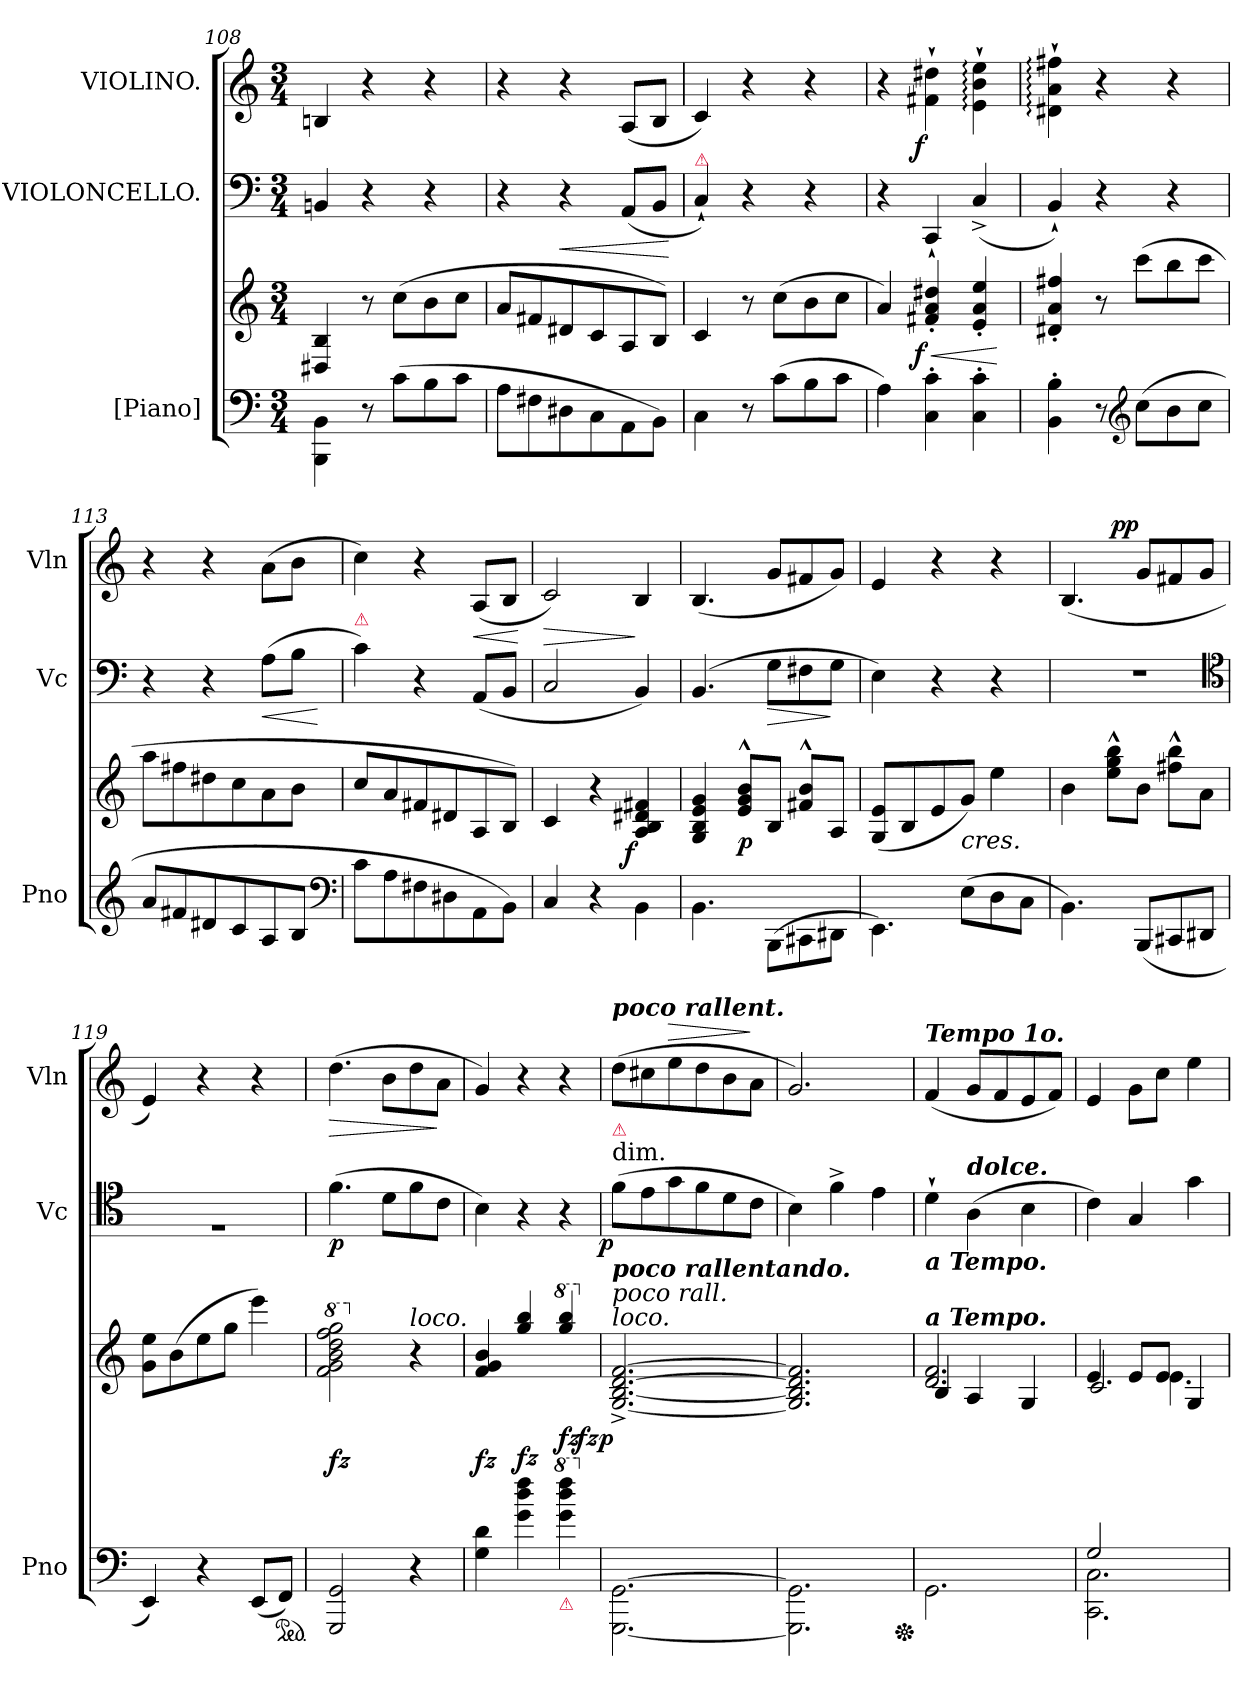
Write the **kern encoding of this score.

**kern	**kern	**dynam	**kern	**dynam	**kern	**dynam
*part3	*part3	*part3	*part2	*part2	*part1	*part1
*staff4	*staff3	*staff3/4	*staff2	*staff2	*staff1	*staff1
*I"[Piano]	*	*	*I"VIOLONCELLO.	*	*I"VIOLINO.	*
*I'Pno	*	*	*I'Vc	*	*I'Vln	*
*clefF4	*clefG2	*	*clefF4	*	*clefG2	*
*k[]	*k[]	*	*k[]	*	*k[]	*
*M3/4	*M3/4	*	*M3/4	*	*M3/4	*
=108	=108	=108	=108	=108	=108	=108
4BBB\ 4BB\	4D#X/ 4B/	.	4BBn	.	4Bn	.
8r	8r	.	4r	.	4r	.
(>8cL	(>8ccL	.	.	.	.	.
8B	8b	.	4r	.	4r	.
8cJ	8ccJ	.	.	.	.	.
=109	=109	=109	=109	=109	=109	=109
8AL	8aL	.	4r	.	4r	.
8F#X	8f#X	.	.	.	.	.
!	!	!	!	!LO:HP:b	!	!
8D#X	8d#X	.	4r	<	4r	.
8C	8c	.	.	.	.	.
8AA	8A	.	(<8AAL	.	(<8AL	.
8BBJ)	8BJ)	.	8BBJ	.	8BJ	.
.	.	.	.	[	.	.
=110	=110	=110	=110	=110	=110	=110
!	!	!	!LO:TX:a:color=crimson:t=⚠	!	!	!
4C\	4c	.	4C`<)	.	4c)	.
8r	8r	.	4r	.	4r	.
(>8cL	(>8ccL	.	.	.	.	.
8B	8b	.	4r	.	4r	.
8cJ	8ccJ	.	.	.	.	.
=111	=111	=111	=111	=111	=111	=111
4A)	4a/)	.	4r	.	4r	.
!	!	!LO:DY:n=1:rj	!	!	!	!LO:DY:rj
4C'> 4c'>	4f#X'< 4a'< 4dd#X'<	< f	4CC`	.	4f#X`>\ 4dd#X`>\	f
4C'> 4c'>	4e'< 4a'< 4ee'<	.	(<4C^>	.	4e:`>\ 4b:`>\ 4ee:`>\	.
.	.	[	.	.	.	.
=112	=112	=112	=112	=112	=112	=112
4BB'> 4B'>	4d#X'< 4a'< 4ff#X'<	.	4BB`<)	.	4d#X:`>\ 4a:`>\ 4ff#X:`>\	.
8r	8r	.	4r	.	4r	.
*clefG2	*	*	*	*	*	*
(>8ccL	(>8cccL	.	.	.	.	.
8b	8bb	.	4r	.	4r	.
8ccJ	8cccJ	.	.	.	.	.
=113	=113	=113	=113	=113	=113	=113
8aL	8aaL	.	4r	.	4r	.
8f#X	8ff#X	.	.	.	.	.
8d#X	8dd#X	.	4r	.	4r	.
8c	8cc	.	.	.	.	.
!	!	!	!	!LO:HP:b	!	!
8A	8a	.	(>8AL	<	(8a\L	.
8BJ	8bJ	.	8BJ	.	8b\J	.
*clefF4	*	*	*	*	*	*
.	.	.	.	[	.	.
=114	=114	=114	=114	=114	=114	=114
!	!	!	!LO:TX:a:color=crimson:t=⚠	!	!	!
8cL	8ccL	.	4c)	.	4cc)	.
8A	8a	.	.	.	.	.
8F#X	8f#X	.	4r	.	4r	.
8D#X	8d#X	.	.	.	.	.
!	!	!	!	!LO:HP:a	!	!
8AA\	8A/	.	(<8AAL	<	(<8AL	.
8BB\J)	8B/J)	.	8BBJ	.	8BJ	.
.	.	.	.	[	.	.
=115	=115	=115	=115	=115	=115	=115
!	!	!	!	!LO:HP:a	!	!
4C/	4c	.	2C	>	2c)	.
4r	4r	.	.	.	.	.
!	!	!LO:DY:rj	!	!	!	!
4BB\	4A/ 4B/ 4d#X/ 4f#X/	f	4BB)	]	4B	.
=116	=116	=116	=116	=116	=116	=116
4.BB\	4G/ 4B/ 4e/ 4g/	.	(>4.BB	.	(<4.B	.
.	8e^^> 8g^^> 8b^^>L	p	.	.	.	.
!	!	!	!	!LO:HP:b	!	!
(8BBBL	8BJ	.	8GL	>	8gL	.
8CC#X	8f#X^^> 8b^^>L	.	8F#X	.	8f#X	.
8DD#X\J	8A/J	.	8GJ	]	8gJ)	.
=117	=117	=117	=117	=117	=117	=117
4.EE\)	(<8G/ 8e/L	.	4E)	.	4e	.
.	8B	.	.	.	.	.
.	8e	.	4r	.	4r	.
!	!LO:TX:c:i:t=cres.	!	!	!	!	!
(>8EL	8gJ)	.	.	.	.	.
8D	4ee	.	4r	.	4r	.
8CJ	.	.	.	.	.	.
=118	=118	=118	=118	=118	=118	=118
4.BB\)	4b	.	2.rF	.	(<4.B	.
.	8ee^^> 8gg^^> 8bb^^>L	.	.	.	.	.
!	!	!	!	!	!	!LO:DY:a:rj
(<8BBBL	8bJ	.	.	.	8gL	pp
8CC#X	8ff#X^^> 8bb^^>L	.	.	.	8f#X	.
8DD#XJ	8aJ	.	.	.	8gJ	.
*	*	*	*clefC4	*	*	*
=119	=119	=119	=119	=119	=119	=119
4EE)	8g 8eeL	.	2.rF	.	4e)	.
.	(>8b	.	.	.	.	.
4r	8ee	.	.	.	4r	.
.	8ggJ	.	.	.	.	.
(<8EEL	4eee)	.	.	.	4r	.
8FFJ)	.	.	.	.	.	.
*ped	*	*	*	*	*	*
=120	=120	=120	=120	=120	=120	=120
*	*8va	*	*	*	*	*
!	!	!	!	!	!	!LO:HP:b
2GGG 2GG	2ff 2gg 2bb 2ddd 2fff 2ggg	fz	(>4.f	p	(>4.dd	>
.	.	.	8dL	.	8bL	.
*	*X8va	*	*	*	*	*
!	!LO:TX:a:i:t=loco.	!	!	!	!	!
4r	4r	.	8f	.	8dd	.
.	.	.	8cJ	.	8aJ	]
=121	=121	=121	=121	=121	=121	=121
4G 4d	4f 4g 4b	fz	4B)	.	4g)	.
4g\ 4dd\ 4ff\	4gg/ 4bb/	fz	4r	.	4r	.
*8va	*	*	*	*	*	*
*	*8va	*	*	*	*	*
!LO:TX:b:color=crimson:t=⚠	!	!	!	!	!	!
4gg\ 4ddd\ 4fff\	4ggg/ 4bbb/	fz	4r	.	4r	.
=122	=122	=122	=122	=122	=122	=122
*X8va	*	*	*	*	*	*
*	*X8va	*	*	*	*	*
!	!	!	!	!	!LO:TX:a:Bi:t=poco rallent.	!
!	!	!	!LO:TX:t=dim.	!	!	!
!	!	!	!LO:TX:a:color=crimson:t=⚠	!	!	!
!	!	!	!LO:TX:b:Bi:t=poco rallentando.	!	!	!
!	!LO:TX:a:i:t=loco.	!	!	!	!	!
!	!LO:TX:a:i:t=poco rall.	!	!	!	!	!
!	!	!LO:DY:rj	!	!LO:DY:rj	!	!
[2.GGG\ [2.GG\	[2.G^>/ [2.B^>/ [2.d^>/ [2.f^>/	fz p	(>8fL	p	(>8ddL	.
.	.	.	8e	.	8cc#X	.
!	!	!	!	!	!	!LO:HP:a
.	.	.	8g	.	8ee	>
.	.	.	8f	.	8dd	.
.	.	.	8d	.	8b	.
.	.	.	8cJ	.	8aJ	]
=123	=123	=123	=123	=123	=123	=123
2.GGG]\ 2.GG]\	2.G]/ 2.B]/ 2.d]/ 2.f]/	.	4B)	.	2.g)	.
.	.	.	4f^<	.	.	.
.	.	.	4e	.	.	.
*Xped	*	*	*	*	*	*
=124	=124	=124	=124	=124	=124	=124
*	*^	*	*	*	*	*
!	!	!	!	!	!	!LO:TX:a:Bi:t=Tempo 1o.	!
!	!	!	!	!LO:TX:b:Bi:t=a Tempo.	!	!	!
!	!LO:TX:a:Bi:t=a Tempo.	!	!	!	!	!	!
2.GG\	2.d 2.f	4B/	.	4d`>	.	(<4f	.
!	!	!	!	!LO:TX:a:Bi:t=dolce.	!	!	!
.	.	4A/	.	(>4A	.	8gL	.
.	.	.	.	.	.	8f	.
.	.	4G/	.	4B	.	8e	.
.	.	.	.	.	.	8fJ)	.
=125	=125	=125	=125	=125	=125	=125	=125
*^	*	*^	*	*	*	*	*
2G/	2.CC\ 2.C\	4e	4.rFyy	2.c	.	4c)	.	4e	.
.	.	8eL	.	.	.	4G	.	8g\L	.
.	.	8eJ	4.e\	.	.	.	.	8ccJ	.
4ryy	.	4G/	.	.	.	4g	.	4ee	.
*v	*v	*	*	*	*	*	*	*	*
*	*v	*v	*v	*	*	*	*	*
=	=	=	=	=	=	=
*-	*-	*-	*-	*-	*-	*-
